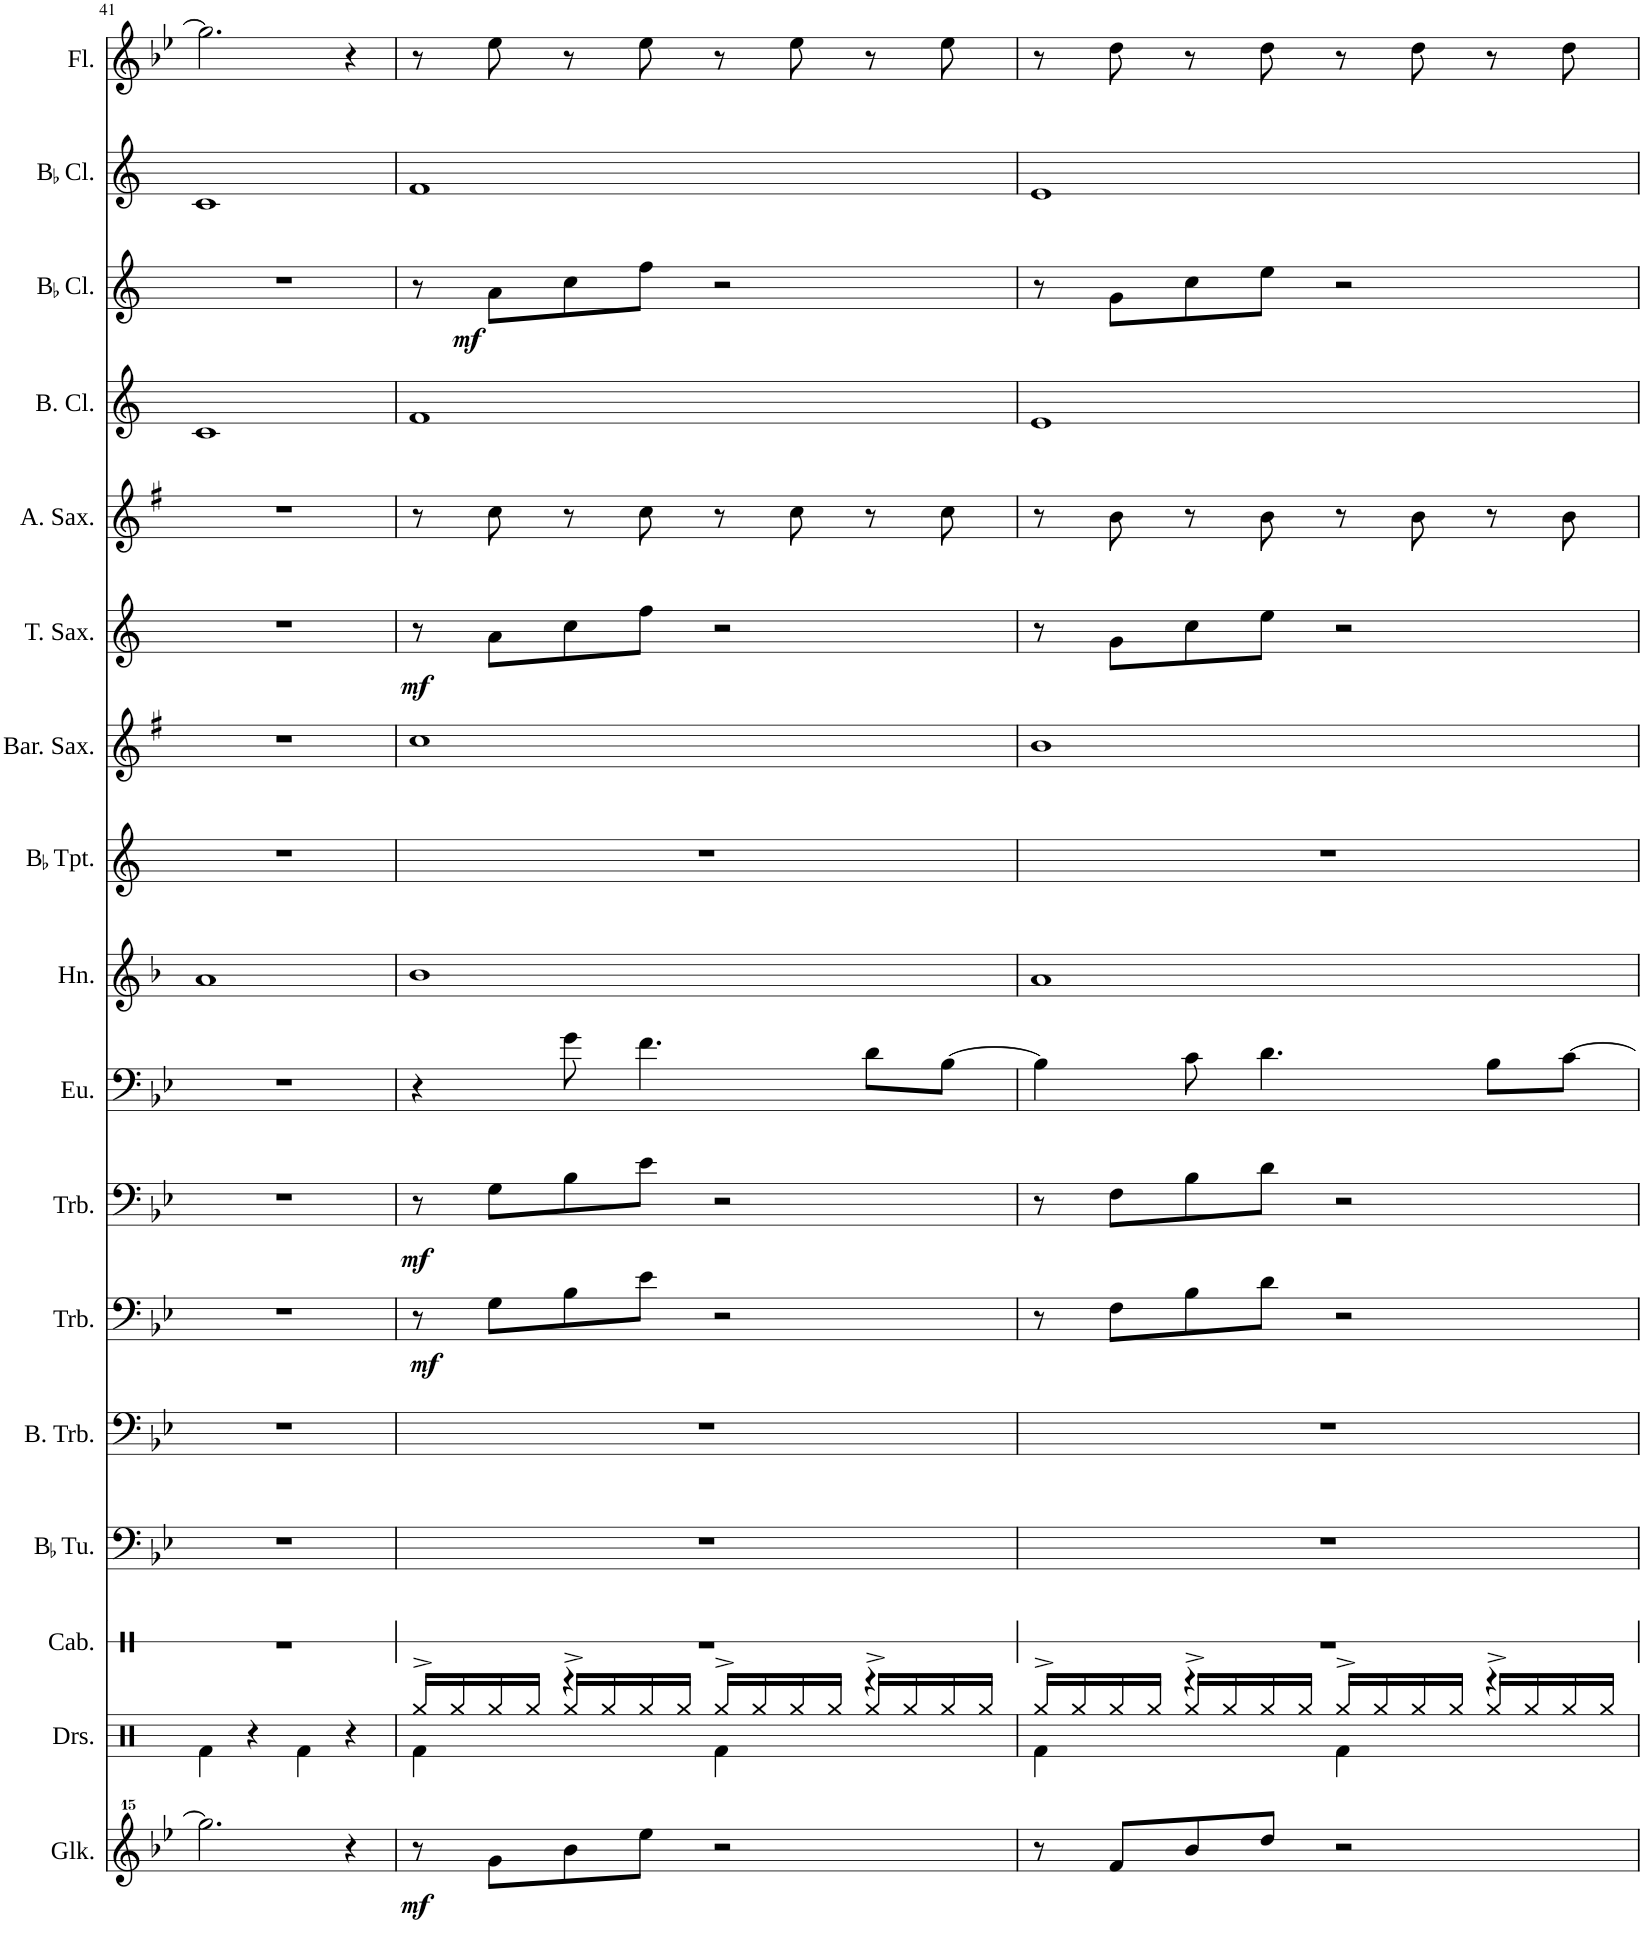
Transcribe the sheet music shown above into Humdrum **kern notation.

**kern	**dynam	**kern	**kern	**kern	**kern	**kern	**dynam	**kern	**dynam	**kern	**kern	**kern	**kern	**kern	**dynam	**kern	**kern	**kern	**dynam	**kern	**kern
*part17	*part17	*part16	*part15	*part14	*part13	*part12	*part12	*part11	*part11	*part10	*part9	*part8	*part7	*part6	*part6	*part5	*part4	*part3	*part3	*part2	*part1
*staff17	*staff17	*staff16	*staff15	*staff14	*staff13	*staff12	*staff12	*staff11	*staff11	*staff10	*staff9	*staff8	*staff7	*staff6	*staff6	*staff5	*staff4	*staff3	*staff3	*staff2	*staff1
*I"Glockenspiel	*	*I"Drumset	*I"Cabasa	*I"BaccidentalFlat Tuba	*I"Bass Trombone	*I"Trombone	*	*I"Trombone	*	*I"Euphonium	*I"Horn	*I"BaccidentalFlat Trumpet	*I"Baritone Saxophone	*I"Tenor Saxophone	*	*I"Alto Saxophone	*I"Bass Clarinet	*I"BaccidentalFlat Clarinet	*	*I"BaccidentalFlat Clarinet	*I"Flute
*I'Glk.	*	*I'Drs.	*I'Cab.	*I'BaccidentalFlat Tu.	*I'B. Trb.	*I'Trb.	*	*I'Trb.	*	*I'Eu.	*I'Hn.	*I'BaccidentalFlat Tpt.	*I'Bar. Sax.	*I'T. Sax.	*	*I'A. Sax.	*I'B. Cl.	*I'BaccidentalFlat Cl.	*	*I'BaccidentalFlat Cl.	*I'Fl.
!!LO:PB:g=z
*clefG^^2	*	*clefX	*clefX	*clefF4	*clefF4	*clefF4	*	*clefF4	*	*clefF4	*clefG2	*clefG2	*clefG2	*clefG2	*	*clefG2	*clefG2	*clefG2	*	*clefG2	*clefG2
*	*	*	*	*	*	*	*	*	*	*	*Trd4c7	*Trd1c2	*Trd12c21	*Trd8c14	*	*Trd5c9	*Trd8c14	*Trd1c2	*	*Trd1c2	*
*k[b-e-]	*	*k[]	*k[]	*k[b-e-]	*k[b-e-]	*k[b-e-]	*	*k[b-e-]	*	*k[b-e-]	*k[b-]	*k[]	*k[f#]	*k[]	*	*k[f#]	*k[]	*k[]	*	*k[]	*k[b-e-]
*M4/4	*	*M4/4	*M4/4	*M4/4	*M4/4	*M4/4	*	*M4/4	*	*M4/4	*M4/4	*M4/4	*M4/4	*M4/4	*	*M4/4	*M4/4	*M4/4	*	*M4/4	*M4/4
=41	=41	=41	=41	=41	=41	=41	=41	=41	=41	=41	=41	=41	=41	=41	=41	=41	=41	=41	=41	=41	=41
2.gggg\]	.	4Rf\	1r	1r	1r	1r	.	1r	.	1r	1a	1r	1r	1r	.	1r	1c	1r	.	1c	2.gg\]
.	.	4r	.	.	.	.	.	.	.	.	.	.	.	.	.	.	.	.	.	.	.
.	.	4Rf\	.	.	.	.	.	.	.	.	.	.	.	.	.	.	.	.	.	.	.
4r	.	4r	.	.	.	.	.	.	.	.	.	.	.	.	.	.	.	.	.	.	4r
=42	=42	=42	=42	=42	=42	=42	=42	=42	=42	=42	=42	=42	=42	=42	=42	=42	=42	=42	=42	=42	=42
*	*	*^	*	*	*	*	*	*	*	*	*	*	*	*	*	*	*	*	*	*	*
!	!LO:DY:b	!	!	!	!	!	!	!LO:DY:b	!	!LO:DY:b	!	!	!	!	!	!LO:DY:b	!	!	!	!	!	!
8r	mf	4Rf\	16Rgg^/LL	1r	1r	1r	8r	mf	8r	mf	4r	1b-	1r	1cc	8r	mf	8r	1f	8r	.	1f	8r
.	.	.	16Rgg/	.	.	.	.	.	.	.	.	.	.	.	.	.	.	.	.	.	.	.
!	!	!	!	!	!	!	!	!	!	!	!	!	!	!	!	!	!	!	!	!LO:DY:b	!	!
8ggg\L	.	.	16Rgg/	.	.	.	8G\L	.	8G\L	.	.	.	.	.	8a\L	.	8cc\	.	8a\L	mf	.	8ee-\
.	.	.	16Rgg/JJ	.	.	.	.	.	.	.	.	.	.	.	.	.	.	.	.	.	.	.
8bbb-\	.	4r	16Rgg^/LL	.	.	.	8B-\	.	8B-\	.	8g\	.	.	.	8cc\	.	8r	.	8cc\	.	.	8r
.	.	.	16Rgg/	.	.	.	.	.	.	.	.	.	.	.	.	.	.	.	.	.	.	.
8eeee-\J	.	.	16Rgg/	.	.	.	8e-\J	.	8e-\J	.	4.f\	.	.	.	8ff\J	.	8cc\	.	8ff\J	.	.	8ee-\
.	.	.	16Rgg/JJ	.	.	.	.	.	.	.	.	.	.	.	.	.	.	.	.	.	.	.
2r	.	4Rf\	16Rgg^/LL	.	.	.	2r	.	2r	.	.	.	.	.	2r	.	8r	.	2r	.	.	8r
.	.	.	16Rgg/	.	.	.	.	.	.	.	.	.	.	.	.	.	.	.	.	.	.	.
.	.	.	16Rgg/	.	.	.	.	.	.	.	.	.	.	.	.	.	8cc\	.	.	.	.	8ee-\
.	.	.	16Rgg/JJ	.	.	.	.	.	.	.	.	.	.	.	.	.	.	.	.	.	.	.
.	.	4r	16Rgg^/LL	.	.	.	.	.	.	.	8d\L	.	.	.	.	.	8r	.	.	.	.	8r
.	.	.	16Rgg/	.	.	.	.	.	.	.	.	.	.	.	.	.	.	.	.	.	.	.
.	.	.	16Rgg/	.	.	.	.	.	.	.	[8B-\J	.	.	.	.	.	8cc\	.	.	.	.	8ee-\
.	.	.	16Rgg/JJ	.	.	.	.	.	.	.	.	.	.	.	.	.	.	.	.	.	.	.
=43	=43	=43	=43	=43	=43	=43	=43	=43	=43	=43	=43	=43	=43	=43	=43	=43	=43	=43	=43	=43	=43	=43
8r	.	4Rf\	16Rgg^/LL	1r	1r	1r	8r	.	8r	.	4B-\]	1a	1r	1b	8r	.	8r	1e	8r	.	1e	8r
.	.	.	16Rgg/	.	.	.	.	.	.	.	.	.	.	.	.	.	.	.	.	.	.	.
8fff/L	.	.	16Rgg/	.	.	.	8F\L	.	8F\L	.	.	.	.	.	8g\L	.	8b\	.	8g\L	.	.	8dd\
.	.	.	16Rgg/JJ	.	.	.	.	.	.	.	.	.	.	.	.	.	.	.	.	.	.	.
8bbb-/	.	4r	16Rgg^/LL	.	.	.	8B-\	.	8B-\	.	8c\	.	.	.	8cc\	.	8r	.	8cc\	.	.	8r
.	.	.	16Rgg/	.	.	.	.	.	.	.	.	.	.	.	.	.	.	.	.	.	.	.
8dddd/J	.	.	16Rgg/	.	.	.	8d\J	.	8d\J	.	4.d\	.	.	.	8ee\J	.	8b\	.	8ee\J	.	.	8dd\
.	.	.	16Rgg/JJ	.	.	.	.	.	.	.	.	.	.	.	.	.	.	.	.	.	.	.
2r	.	4Rf\	16Rgg^/LL	.	.	.	2r	.	2r	.	.	.	.	.	2r	.	8r	.	2r	.	.	8r
.	.	.	16Rgg/	.	.	.	.	.	.	.	.	.	.	.	.	.	.	.	.	.	.	.
.	.	.	16Rgg/	.	.	.	.	.	.	.	.	.	.	.	.	.	8b\	.	.	.	.	8dd\
.	.	.	16Rgg/JJ	.	.	.	.	.	.	.	.	.	.	.	.	.	.	.	.	.	.	.
.	.	4r	16Rgg^/LL	.	.	.	.	.	.	.	8B-\L	.	.	.	.	.	8r	.	.	.	.	8r
.	.	.	16Rgg/	.	.	.	.	.	.	.	.	.	.	.	.	.	.	.	.	.	.	.
.	.	.	16Rgg/	.	.	.	.	.	.	.	[8c\J	.	.	.	.	.	8b\	.	.	.	.	8dd\
.	.	.	16Rgg/JJ	.	.	.	.	.	.	.	.	.	.	.	.	.	.	.	.	.	.	.
*	*	*v	*v	*	*	*	*	*	*	*	*	*	*	*	*	*	*	*	*	*	*	*
=	=	=	=	=	=	=	=	=	=	=	=	=	=	=	=	=	=	=	=	=	=
*-	*-	*-	*-	*-	*-	*-	*-	*-	*-	*-	*-	*-	*-	*-	*-	*-	*-	*-	*-	*-	*-
